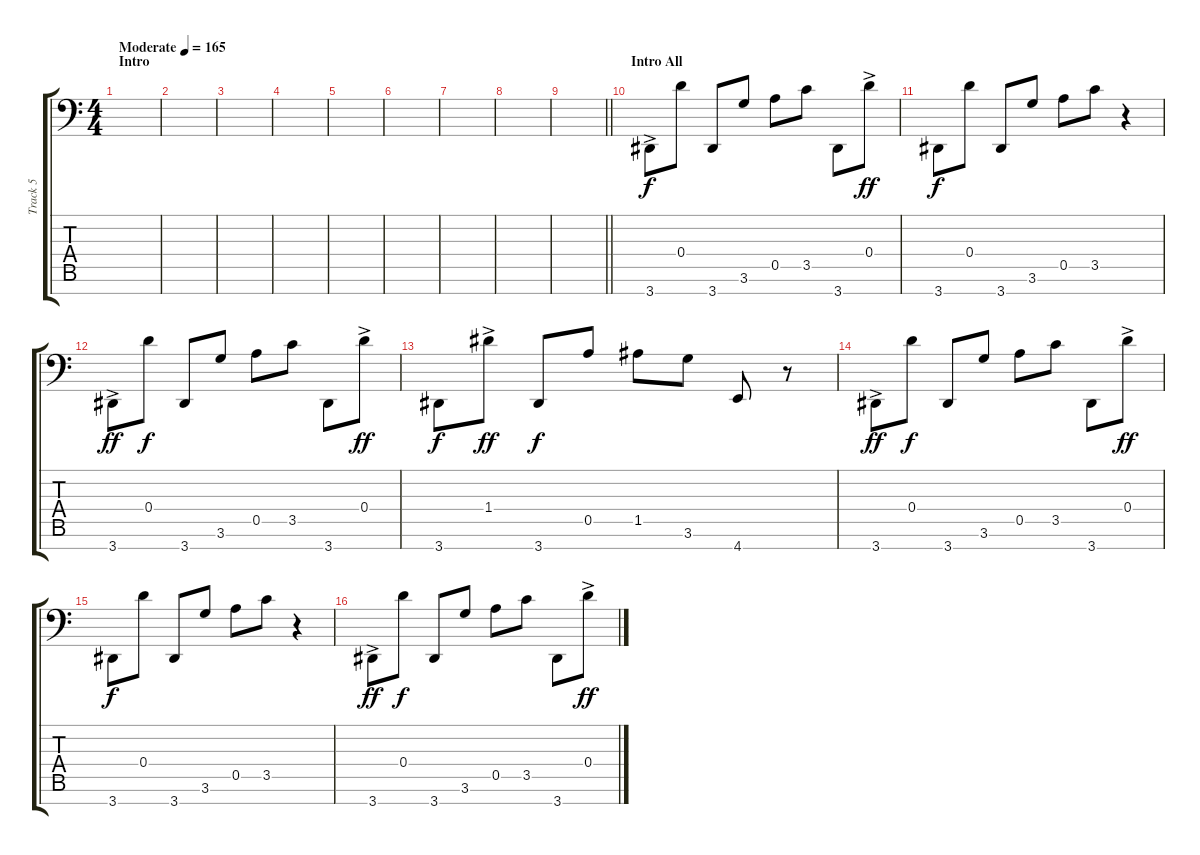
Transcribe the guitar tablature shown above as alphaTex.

\track ("Track 5" "Track 5") {instrument overdrivenguitar}
\staff {score tabs}
\tuning (E4 B3 G3 D3 A2 E2 C-1) {hide}
\ts (4 4)
\section ("" "Intro")
\tempo (165 "Moderate")
\clef f4
\ks c
|
|
|
|
|
|
|
|
\barLineRight lightlight
|
\section ("" "Intro All")
3.7{ac}.8 0.4.8{dy f} 3.7.8 3.6.8 0.5.8 3.5.8 3.7.8 0.4{ac}.8{dy ff} |
3.7.8{dy f} 0.4.8 3.7.8 3.6.8 0.5.8 3.5.8 r.4 |
3.7{ac}.8{dy ff} 0.4.8{dy f} 3.7.8 3.6.8 0.5.8 3.5.8 3.7.8 0.4{ac}.8{dy ff} |
3.7.8{dy f} 1.4{ac}.8{dy ff} 3.7.8{dy f} 0.5.8 1.5.8 3.6.8 4.7.8 r.8 |
3.7{ac}.8{dy ff} 0.4.8{dy f} 3.7.8 3.6.8 0.5.8 3.5.8 3.7.8 0.4{ac}.8{dy ff} |
3.7.8{dy f} 0.4.8 3.7.8 3.6.8 0.5.8 3.5.8 r.4 |
3.7{ac}.8{dy ff} 0.4.8{dy f} 3.7.8 3.6.8 0.5.8 3.5.8 3.7.8 0.4{ac}.8{dy ff}
